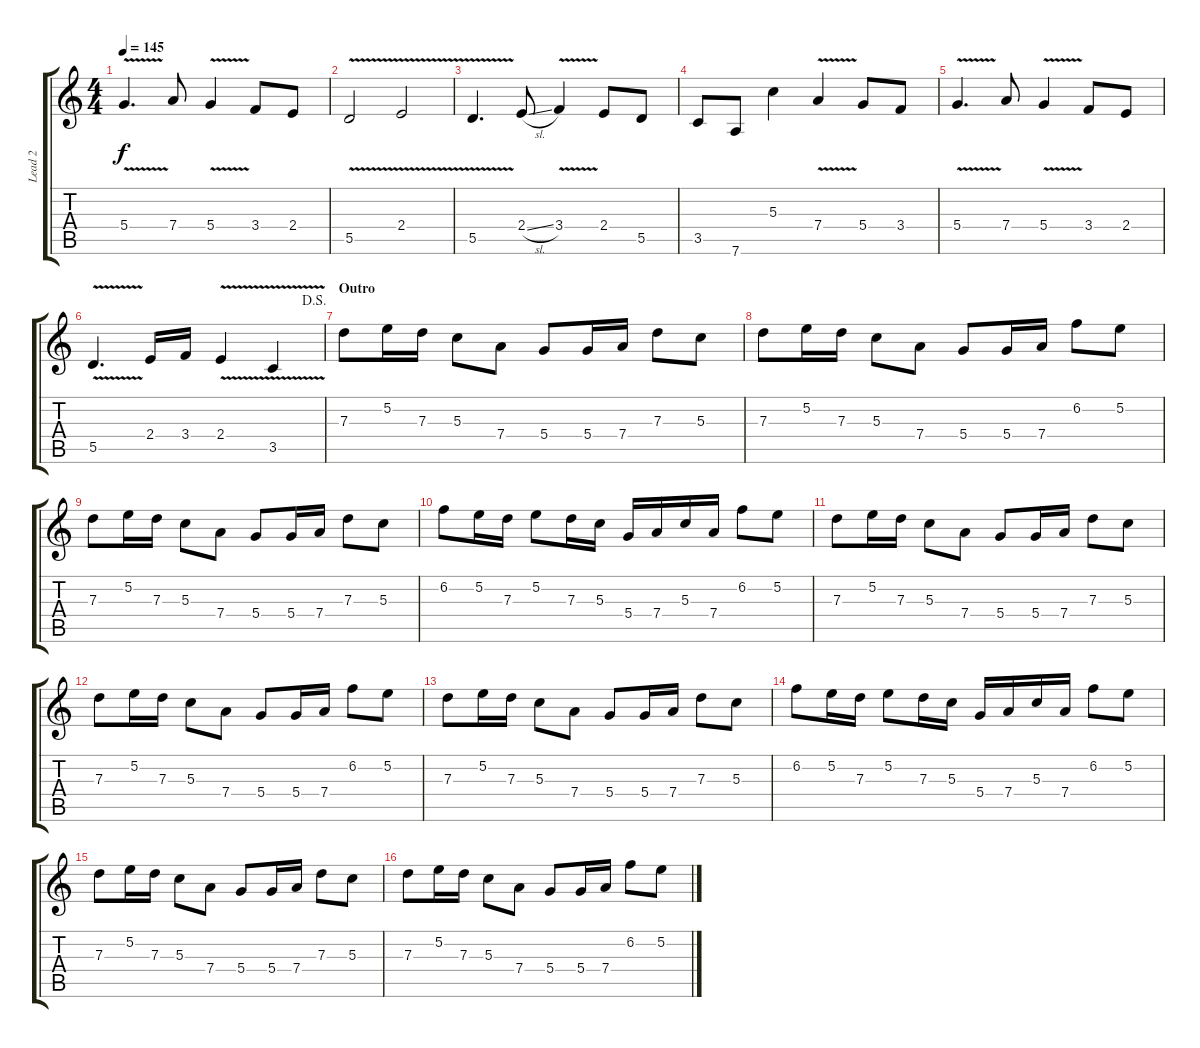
\track ("Lead 2" "Lead 2") {instrument distortionguitar}
\staff {score tabs}
\tuning (E4 B3 G3 D3 A2 D2) {hide}
\ts (4 4)
\tempo 145
\clef g2
\ks c
5.4{v}.4{d dy f} 7.4.8 5.4{v}.4 3.4.8 2.4.8 |
5.5{v}.2 2.4{v}.2 |
5.5{v}.4{d} 2.4{sl}.8 3.4{v}.4 2.4.8 5.5.8 |
3.5.8 7.6.8 5.3.4 7.4{v}.4 5.4.8 3.4.8 |
5.4{v}.4{d} 7.4.8 5.4{v}.4 3.4.8 2.4.8 |
\jump dalsegno
5.5{v}.4{d} 2.4.16 3.4.16 2.4{v}.4 3.5{v}.4 |
\section ("" "Outro")
7.3.8 5.2.16 7.3.16 5.3.8 7.4.8 5.4.8 5.4.16 7.4.16 7.3.8 5.3.8 |
7.3.8 5.2.16 7.3.16 5.3.8 7.4.8 5.4.8 5.4.16 7.4.16 6.2.8 5.2.8 |
7.3.8 5.2.16 7.3.16 5.3.8 7.4.8 5.4.8 5.4.16 7.4.16 7.3.8 5.3.8 |
6.2.8 5.2.16 7.3.16 5.2.8 7.3.16 5.3.16 5.4.16 7.4.16 5.3.16 7.4.16 6.2.8 5.2.8 |
7.3.8 5.2.16 7.3.16 5.3.8 7.4.8 5.4.8 5.4.16 7.4.16 7.3.8 5.3.8 |
7.3.8 5.2.16 7.3.16 5.3.8 7.4.8 5.4.8 5.4.16 7.4.16 6.2.8 5.2.8 |
7.3.8 5.2.16 7.3.16 5.3.8 7.4.8 5.4.8 5.4.16 7.4.16 7.3.8 5.3.8 |
6.2.8 5.2.16 7.3.16 5.2.8 7.3.16 5.3.16 5.4.16 7.4.16 5.3.16 7.4.16 6.2.8 5.2.8 |
7.3.8 5.2.16 7.3.16 5.3.8 7.4.8 5.4.8 5.4.16 7.4.16 7.3.8 5.3.8 |
7.3.8 5.2.16 7.3.16 5.3.8 7.4.8 5.4.8 5.4.16 7.4.16 6.2.8 5.2.8
